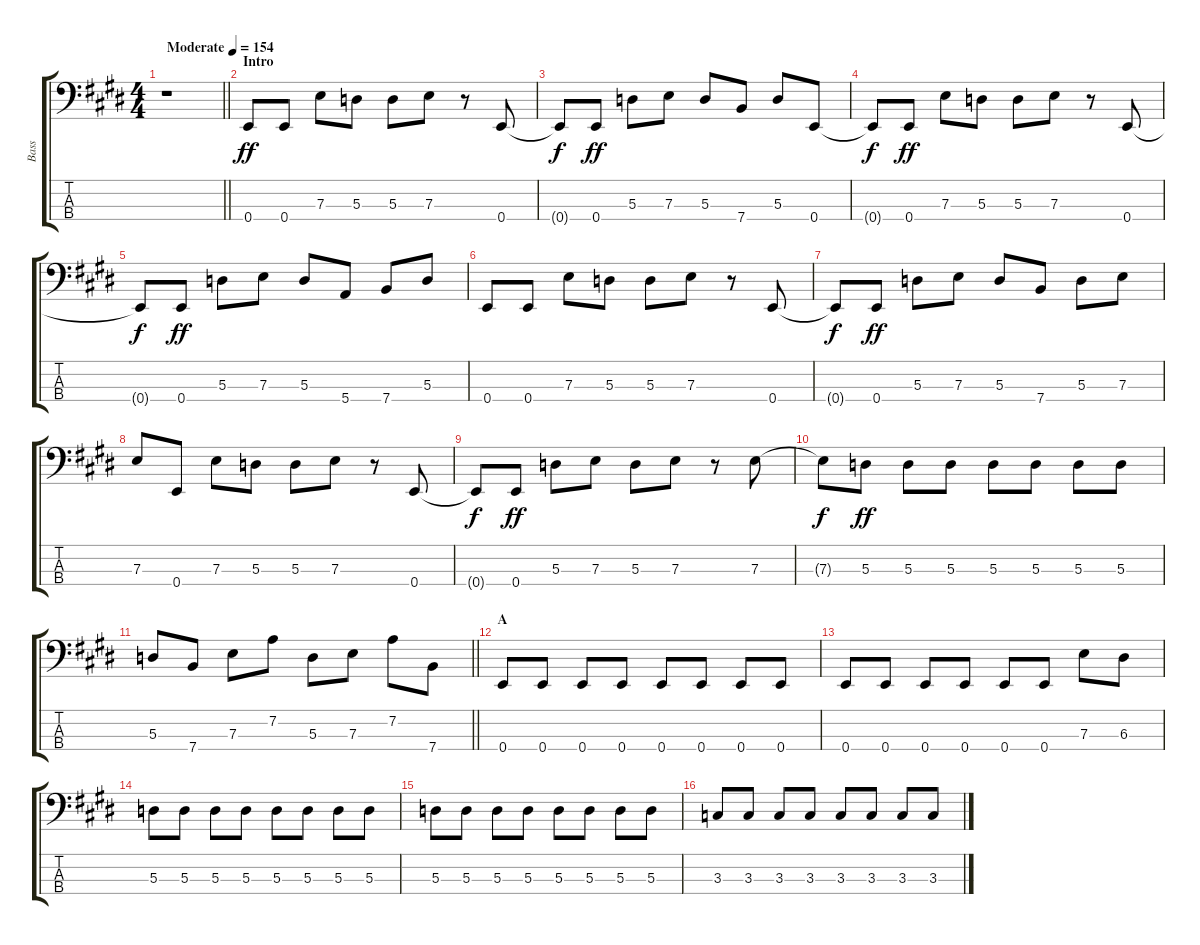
\track ("Bass" "Bass") {instrument electricbasspick}
\staff {score tabs}
\tuning (G2 D2 A1 E1) {hide}
\ts (4 4)
\tempo (154 "Moderate")
\clef f4
\barLineRight lightlight
\ks e
r.1{dy ff instrument electricbasspick} |
\section ("" "Intro")
0.4.8 0.4.8 7.3.8 5.3.8 5.3.8 7.3.8 r.8 0.4.8 |
0.4{t}.8{dy f} 0.4.8{dy ff} 5.3.8 7.3.8 5.3.8 7.4.8 5.3.8 0.4.8 |
0.4{t}.8{dy f} 0.4.8{dy ff} 7.3.8 5.3.8 5.3.8 7.3.8 r.8 0.4.8 |
0.4{t}.8{dy f} 0.4.8{dy ff} 5.3.8 7.3.8 5.3.8 5.4.8 7.4.8 5.3.8 |
0.4.8 0.4.8 7.3.8 5.3.8 5.3.8 7.3.8 r.8 0.4.8 |
0.4{t}.8{dy f} 0.4.8{dy ff} 5.3.8 7.3.8 5.3.8 7.4.8 5.3.8 7.3.8 |
7.3.8 0.4.8 7.3.8 5.3.8 5.3.8 7.3.8 r.8 0.4.8 |
0.4{t}.8{dy f} 0.4.8{dy ff} 5.3.8 7.3.8 5.3.8 7.3.8 r.8 7.3.8 |
7.3{t}.8{dy f} 5.3.8{dy ff} 5.3.8 5.3.8 5.3.8 5.3.8 5.3.8 5.3.8 |
\barLineRight lightlight
5.3.8 7.4.8 7.3.8 7.2.8 5.3.8 7.3.8 7.2.8 7.4.8 |
\section ("" "A")
0.4.8 0.4.8 0.4.8 0.4.8 0.4.8 0.4.8 0.4.8 0.4.8 |
0.4.8 0.4.8 0.4.8 0.4.8 0.4.8 0.4.8 7.3.8 6.3.8 |
5.3.8 5.3.8 5.3.8 5.3.8 5.3.8 5.3.8 5.3.8 5.3.8 |
5.3.8 5.3.8 5.3.8 5.3.8 5.3.8 5.3.8 5.3.8 5.3.8 |
3.3.8 3.3.8 3.3.8 3.3.8 3.3.8 3.3.8 3.3.8 3.3.8
